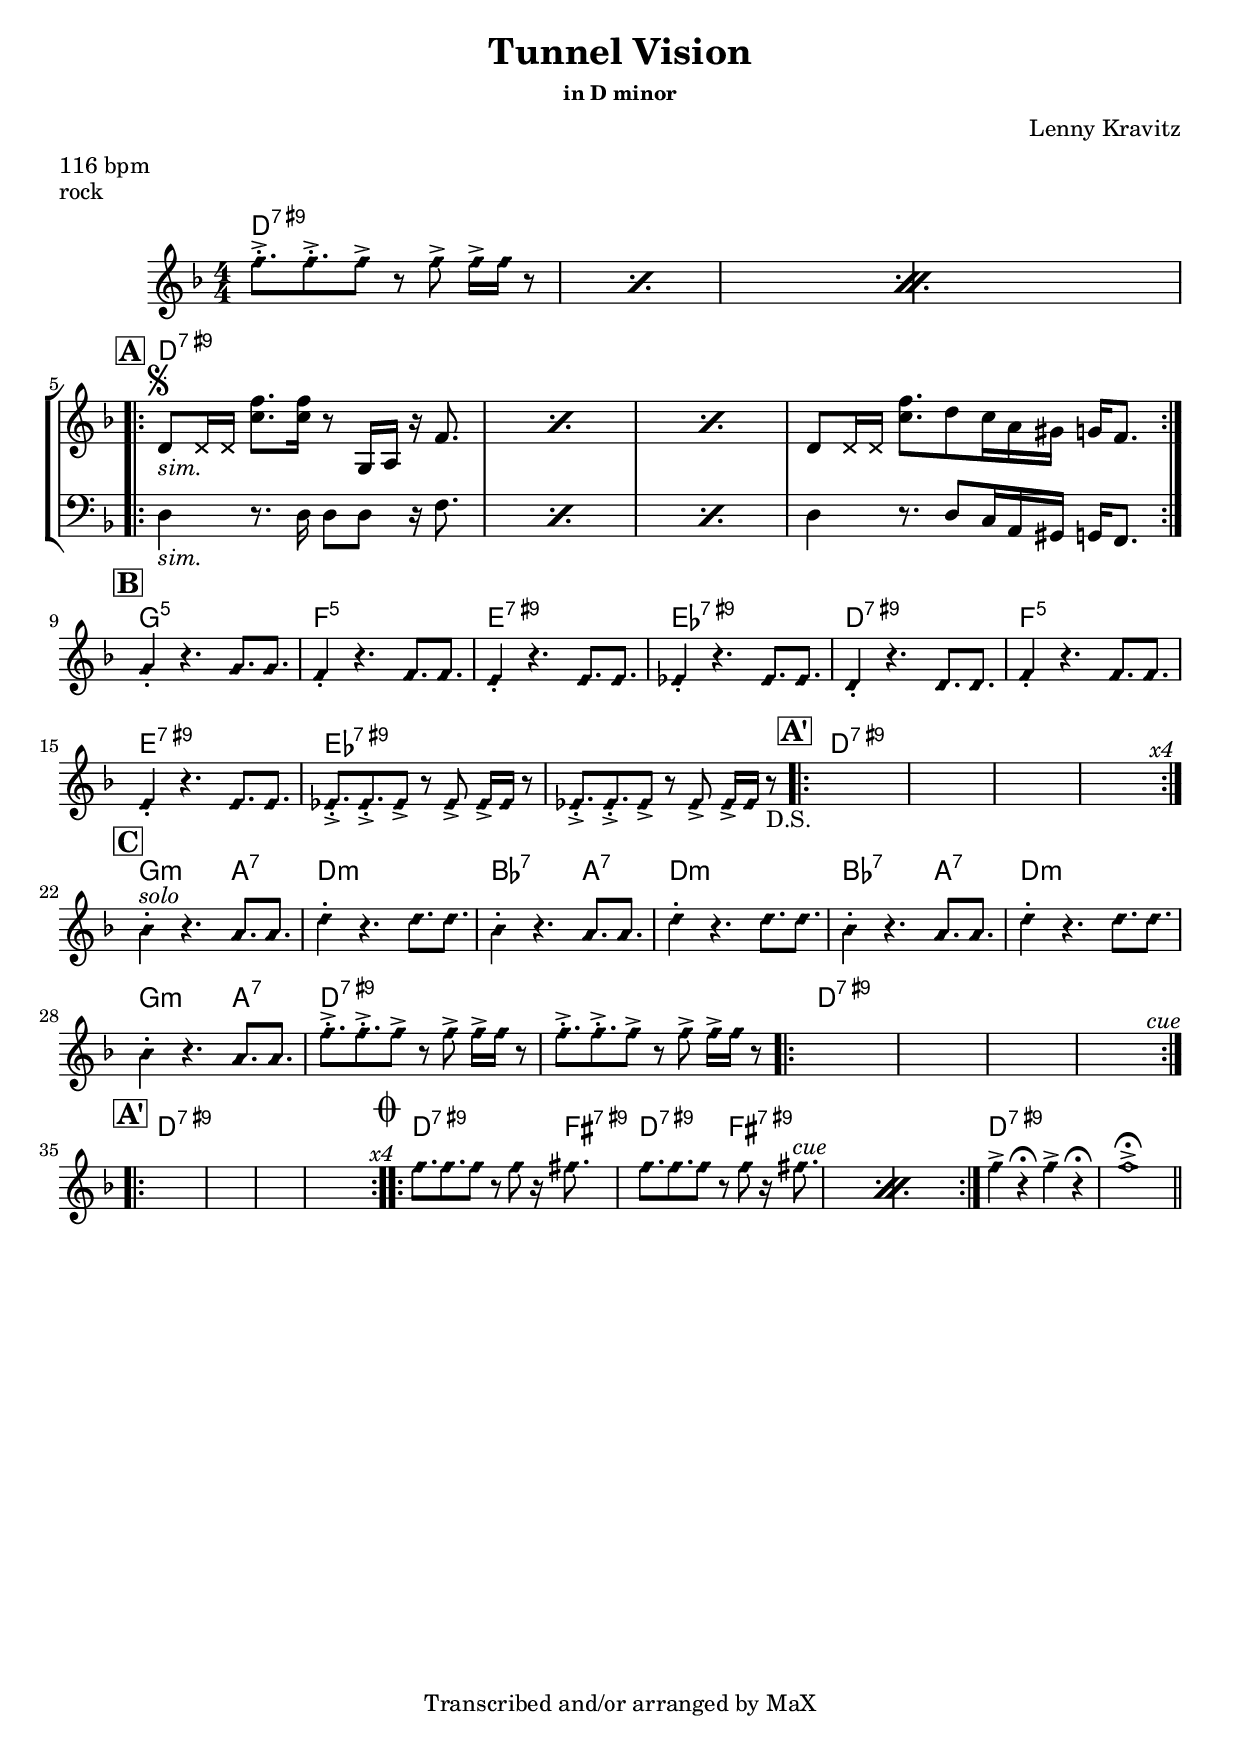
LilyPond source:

\version "2.12.3"

%
% $File$
% $Date$
% $Revision$
% $Author$
%

\header {
  title = "Tunnel Vision"
  subtitle = ""
  subsubtitle = "in D minor"

  composer = "Lenny Kravitz"
  poet = ""
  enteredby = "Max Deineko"

  meter = "116 bpm"
  piece = "rock"
  version = "$Revision$"

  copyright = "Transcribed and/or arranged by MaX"
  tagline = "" % or leave the lilypond line
}


harm = \chords {
  \set Score.skipBars = ##t
  \set Score.markFormatter = #format-mark-box-letters

  d1:9+ s1*3

  \break
  \mark \markup {\box \bold "A"}
  d1:9+ s1*3

  \break
  \mark \markup {\box \bold "B"}
  g1:^3 f:^3 e:9+ es:9+
  d:9+ f:^3 e:9+ es:9+ s1

  \mark \markup {\box \bold "A'"}
  d1:9+ s1*3

  \break
  \mark \markup {\box \bold "C"}
  g4:m s4. a:7 d1:m
  bes4:7 s4. a:7 d1:m
  bes4:7 s4. a:7 d1:m
  g4:m s4. a:7
  d1:9+ s1
  d1:9+ s1*3

  \break
  \mark \markup {\box \bold "A'"}
  d1:9+ s1*3

  \mark \markup{ \musicglyph #"scripts.coda" }

  d4:9+ s2 s16 fis8.:9+
  d4:9+ s4 s16 fis8.:9+ s4
  s1 * 2

  d1:9+ s1

}

mel = \relative c'' {
  \set Score.skipBars = ##t
  \set Score.markFormatter = #format-mark-box-letters
  \override Staff.TimeSignature #'style = #'()

  \key d \minor
  \time 4/4

  \override NoteHead #'style = #'diamond

  \repeat percent 2 {
    \repeat percent 2 {
      f8.-.-> f-.-> f8-> r f-> f16-> f r8
      %d16 r r d r r d r r d r r d d r8
    }
  }

  \repeat volta 2 {
    \repeat percent 3 {
      \override NoteHead #'style = #'default
      d,8
      ^\markup{\musicglyph #"scripts.segno"}
      _\markup{\italic sim.}
      \override NoteHead #'style = #'cross
      d16 d
      \override NoteHead #'style = #'default
      <c' f>8. <c f>16
      r8 g,16 a r f'8.
    }
    d8
    \override NoteHead #'style = #'cross
    d16 d
    \override NoteHead #'style = #'default
    <c' f>8.  d8 c16 a gis g f8.
  }

  \override NoteHead #'style = #'diamond

  g4-.
  r4. g8. g
  f4-. r4. f8. f
  e4-. r4. e8. e
  es4-. r4. es8. es
  d4-. r4. d8. d
  f4-. r4. f8. f
  e4-. r4. e8. e
  es8.-.-> es-.-> es8-> r es-> es16-> es r8
  es8.-.-> es-.-> es8-> r es-> es16-> es r8
  _\markup{D.S.}

  \repeat volta 4 {
    s1
    %^\markup{\hspace #0.0 \italic{as in A}}
    s1 s1 s1
    ^\markup{\hspace #4.5 \italic x4}
  }

  bes'4-.
  ^\markup{\italic solo}
  r4. a8. a
  d4-. r4. d8. d
  bes4-. r4. a8. a
  d4-. r4. d8. d
  bes4-. r4. a8. a
  d4-. r4. d8. d
  bes4-. r4. a8. a
  f'8.-.-> f-.-> f8-> r f-> f16-> f r8
  f8.-.-> f-.-> f8-> r f-> f16-> f r8
  \repeat volta 4 {
    s1
    %^\markup{\hspace #-3.0 \italic{as in A}}
    s1 s1 s1
    ^\markup{\hspace #4.5 \italic cue}
  }

  \repeat volta 4 {
    s1
    %^\markup{\italic{as above}}
    s1 s1 s1
    ^\markup{\hspace #4.5 \italic x4}
  }
  \repeat volta 2 {
    \repeat percent 2 {
      f8. f f8 r f r16 fis8.
      f8. f f8 r f r16 fis8.
      ^\markup{\italic cue}
    }
  }
  f4-> r \fermata
  f-> r \fermata
  f1-> \fermata

  \bar "||"
}

bass = \relative c {

  \set Score.skipBars = ##t
  \set Score.markFormatter = #format-mark-box-letters
  \override Staff.TimeSignature #'style = #'()

  \key d \minor
  \time 4/4
  \clef bass

  s1 * 4

  \repeat percent 3 {
    d4
    _\markup{\italic sim.}
    r8. d16
    d8 d8 r16 f8.
  }
  d4 r8. d8 c16 a gis g f8.

}

\score {
  \transpose g g {
    \new StaffGroup = "intro" <<
      \new ChordNames = "chords" \harm
      \new Staff = "guitar" \mel
      \new Staff = "bass" \bass
    >>
  }
}

\layout {
  ragged-last = ##f
  \context {
    \RemoveEmptyStaffContext
    \override VerticalAxisGroup #'remove-first = ##t
  }
}
